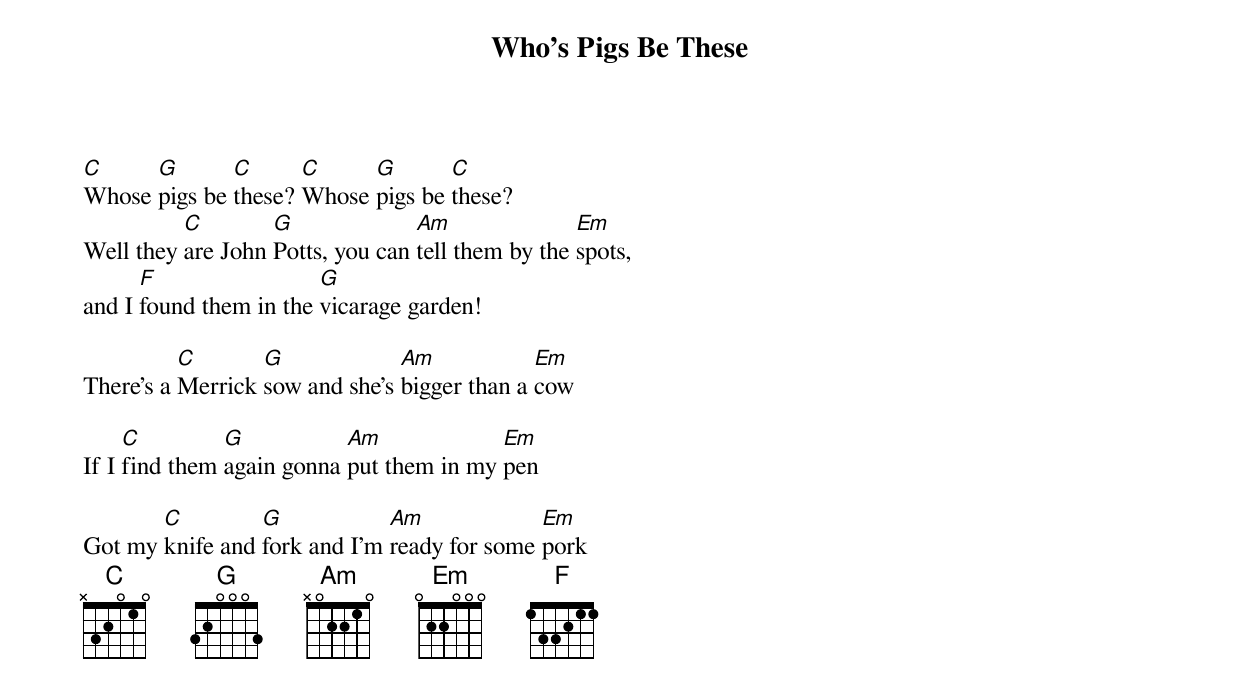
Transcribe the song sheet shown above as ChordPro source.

{title: Who’s Pigs Be These}
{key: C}

[C]Whose [G]pigs be [C]these? [C]Whose [G]pigs be [C]these?
Well they [C]are John [G]Potts, you can [Am]tell them by the [Em]spots,
and I [F]found them in the [G]vicarage garden!

There's a [C]Merrick [G]sow and she's [Am]bigger than a [Em]cow

If I [C]find them [G]again gonna [Am]put them in my [Em]pen

Got my [C]knife and [G]fork and I'm [Am]ready for some [Em]pork
